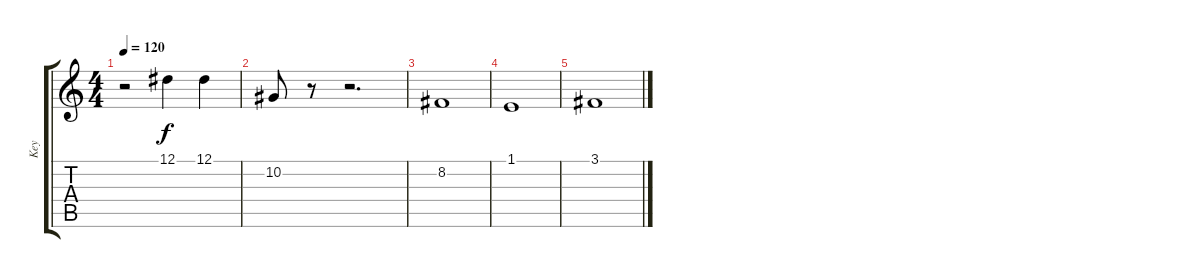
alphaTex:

\track ("Key" "Key") {instrument stringensemble1}
\staff {score tabs}
\tuning (Eb4 Bb3 Gb3 Db3 Ab2 Eb2) {hide}
\ts (4 4)
\tempo 120
\clef g2
\ks c
r.2{dy f} 12.1.4 12.1.4 |
10.2.8 r.8 r.2{d} |
8.2.1 |
1.1.1 |
3.1.1
